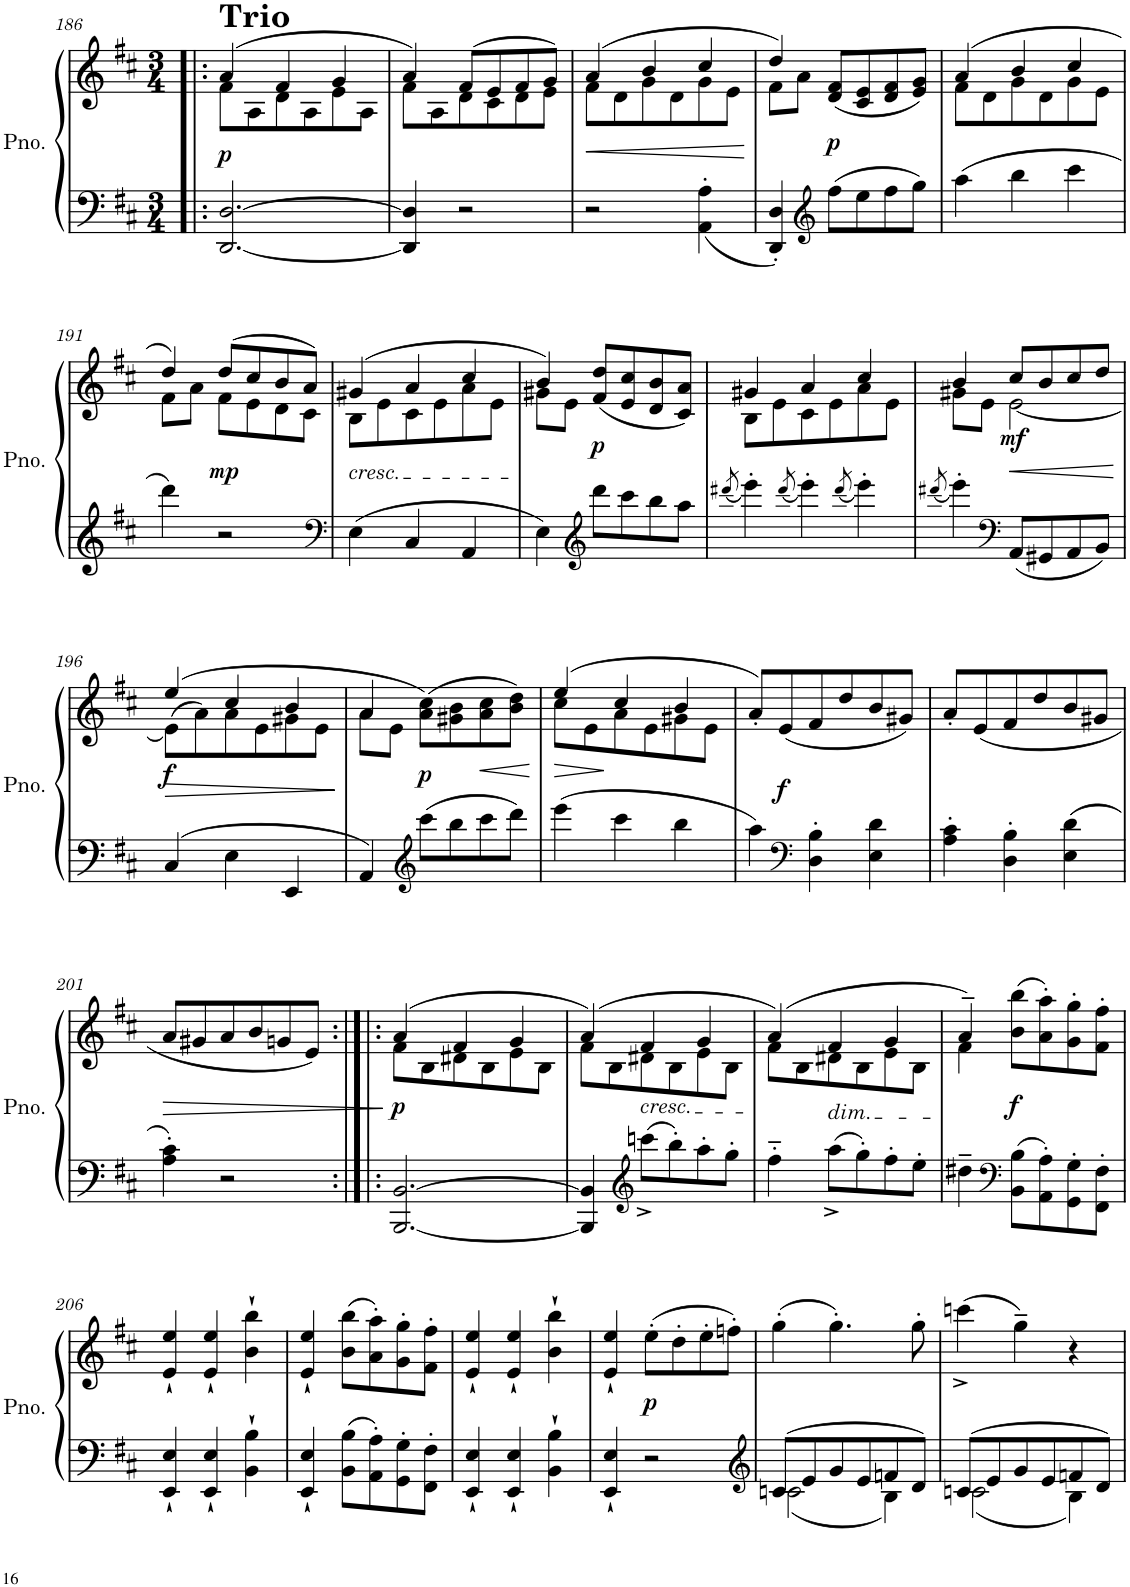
**kern	**kern	**dynam
*part1	*part1	*part1
*staff2	*staff1	*staff1/2
*I"Piano	*	*
*I'Pno.	*	*
!!LO:PB:g=z
*clefF4	*clefG2	*
*k[f#c#]	*k[f#c#]	*
*M3/4	*M3/4	*
=186!|:	=186!|:	=186!|:
*	*^	*
!	!LO:TX:a:B:t=Trio	!	!
!	!	!	!LO:DY:a=2
[2.DD/ [2.D/	(4a/	8f#\L	p
.	.	8A\	.
.	4f#/	8d\	.
.	.	8A\	.
.	4g/	8e\	.
.	.	8A\J	.
=187	=187	=187	=187
4DD/] 4D/]	4a/)	8f#\L	.
.	.	8A\	.
2r	(8f#/L	8d\	.
.	8e/	8c#\	.
.	8f#/	8d\	.
.	8g/J)	8e\J	.
=188	=188	=188	=188
!	!	!	!LO:HP:b
2r	(4a/	8f#\L	<
.	.	8d\	.
.	4b/	8g\	.
.	.	8d\	.
4AA\' 4A\'	4cc#/	8g\	.
.	.	8e\J	.
*	*v	*v	*
.	.	[
=189	=189	=189
*	*^	*
4DD/' 4D/'	4dd/)	8f#\L	.
.	.	8a\J	.
*clefG2	*	*	*
!	!	!	!LO:DY:b
8ff#\L	(8d/ 8f#/L	2ryy	p
8ee\	8c#/ 8e/	.	.
8ff#\	8d/ 8f#/	.	.
8gg\J	8e/ 8g/J)	.	.
=190	=190	=190	=190
4aa\	(4a/	8f#\L	.
.	.	8d\	.
4bb\	4b/	8g\	.
.	.	8d\	.
4ccc#\	4cc#/	8g\	.
.	.	8e\J	.
!!LO:LB:g=z	!!
=191	=191	=191	=191
4ddd\	4dd/)	8f#\L	.
.	.	8a\J	.
!	!	!	!LO:DY:b
2r	(8dd/L	8f#\L	mp
.	8cc#/	8e\	.
.	8b/	8d\	.
.	8a/J)	8c#\J	.
=192	=192	=192	=192
*clefF4	*	*	*
!	!LO:TX:b:i:t=cresc.	!	!
4E\	(4g#X/	8B\L	.
.	.	8e\	.
4C#/	4a/	8c#\	.
.	.	8e\	.
4AA/	4cc#/	8a\	.
.	.	8e\J	.
=193	=193	=193	=193
4E\	4b/)	8g#X\L	.
.	.	8e\J	.
*clefG2	*	*	*
!	!	!	!LO:DY:b
8ddd\L	(<8f#/ 8dd/L	2ryy	p
8ccc#\	8e/ 8cc#/	.	.
8bb\	8d/ 8b/	.	.
8aa\J	8c#/ 8a/J)	.	.
=194	=194	=194	=194
8qddd#X/	.	.	.
4eee'\	4g#X/	8B\L	.
.	.	8e\	.
8qddd#/	.	.	.
4eee'\	4a/	8c#\	.
.	.	8e\	.
8qddd#/	.	.	.
4eee'\	4cc#/	8a\	.
.	.	8e\J	.
=195	=195	=195	=195
8qddd#X/	.	.	.
4eee'\	4b/	8g#X\L	.
.	.	8e\J	.
*clefF4	*	*	*
!	!	!	!LO:HP:b
!	!	!	!LO:DY:n=1:b
8AA/L	8cc#/L	[2e\	< mf
8GG#X/	8b/	.	.
8AA/	8cc#/	.	.
8BB/J	8dd/J	.	.
*	*v	*v	*
.	.	[
!!LO:LB:g=z
=196	=196	=196
!	!	!LO:HP:b
*	*^	*
!	!	!	!LO:DY:n=1:b
4C#/	(4ee/	(>8e\L]	> f
.	.	8a\)	.
4E\	4cc#/	8a\	.
.	.	8e\	.
4EE/	4b/	8g#X\	.
.	.	8e\J	.
*	*v	*v	*
.	.	]
=197	=197	=197
*	*^	*
4AA/	4a/	8a\L	.
.	.	8e\J	.
*clefG2	*	*	*
!	!	!	!LO:DY:b
8ccc#\L	(>8a\ 8cc#\L)	2ryy	p
8bb\	8g#X\ 8b\	.	.
!	!	!	!LO:HP:b
8ccc#\	8a\ 8cc#\	.	<
8ddd\J	8b\ 8dd\J)	.	.
*	*v	*v	*
.	.	[
=198	=198	=198
!	!	!LO:HP:b
*	*^	*
4eee\	(4ee/	8cc#\L	>
.	.	8e\	.
4ccc#\	4cc#/	8a\	]
.	.	8e\	.
4bb\	4b/	8g#X\	.
.	.	8e\J	.
*	*v	*v	*
=199	=199	=199
4aa\	8a'/L)	.
!	!	!LO:DY:b
.	(8e/	f
*clefF4	*	*
4D\' 4B\'	8f#/	.
.	8dd/	.
4E\ 4d\	8b/	.
.	8g#X/J)	.
=200	=200	=200
4A\' 4c#\'	8a'/L	.
.	(8e/	.
4D\' 4B\'	8f#/	.
.	8dd/	.
4E\ 4d\	8b/	.
.	8g#X/J	.
!!LO:LB:g=z
=201	=201	=201
!	!	!LO:HP:b
4A\' 4c#\'	8a/L	>
.	8g#X/	.
2r	8a/	.
.	8b/	.
.	8gn/	.
.	8e/J)	.
.	.	]
=202:|!|:	=202:|!|:	=202:|!|:
*	*^	*
!	!	!	!LO:DY:b
[2.BBB/ [2.BB/	(>4a/	8f#\L	p
.	.	8B\	.
.	4f#/	8d#X\	.
.	.	8B\	.
.	4g/	8e\	.
.	.	8B\J	.
=203	=203	=203	=203
4BBB/] 4BB/]	(>4a/)	8f#\L	.
.	.	8B\	.
*clefG2	*	*	*
!	!LO:TX:b:i:t=cresc.	!	!
8cccn^<\L	4f#/	8d#X\	.
8bb'\	.	8B\	.
8aa'\	4g/	8e\	.
8gg'\J	.	8B\J	.
=204	=204	=204	=204
4ff#'~\	(>4a/)	8f#\L	.
.	.	8B\	.
!	!LO:TX:b:i:t=dim.	!	!
8aa^<\L	4f#/	8d#X\	.
8gg'\	.	8B\	.
8ff#'\	4g/	8e\	.
8ee'\J	.	8B\J	.
=205	=205	=205	=205
4dd#X~\	4a~/)	4f#\	.
*clefF4	*	*	*
!	!	!	!LO:DY:b
8BB\ 8B\L	(>8b\ 8bb\L	2ryy	f
8AA\' 8A\'	8a\'> 8aa\'>)	.	.
8GG\' 8G\'	8g\'> 8gg\'>	.	.
8FF#\' 8F#\'J	8f#\'> 8ff#\'>J	.	.
*	*v	*v	*
!!LO:LB:g=z
=206	=206	=206
4EE/` 4E/`	4e/` 4ee/`	.
4EE/` 4E/`	4e/` 4ee/`	.
4BB\` 4B\`	4b\` 4bb\`	.
=207	=207	=207
4EE/` 4E/`	4e/` 4ee/`	.
8BB\ 8B\L	(8b\ 8bb\L	.
8AA\' 8A\'	8a\' 8aa\')	.
8GG\' 8G\'	8g\' 8gg\'	.
8FF#\' 8F#\'J	8f#\' 8ff#\'J	.
=208	=208	=208
4EE/` 4E/`	4e/` 4ee/`	.
4EE/` 4E/`	4e/` 4ee/`	.
4BB\` 4B\`	4b\` 4bb\`	.
=209	=209	=209
4EE/` 4E/`	4e/` 4ee/`	.
!	!	!LO:DY:b
2r	(8ee'\L	p
.	8dd'\	.
.	8ee'\	.
.	8ffn'\J)	.
=210	=210	=210
*clefG2	*	*
*^	*	*
8cn/L	2c\	(4gg'\	.
8e/	.	.	.
8g/	.	4.gg'\)	.
8e/	.	.	.
8fn/	4B\	.	.
8d/J	.	8gg'\	.
=211	=211	=211	=211
8cn/L	2c\	(4cccn^<\	.
8e/	.	.	.
8g/	.	4gg~\)	.
8e/	.	.	.
8fn/	4B\	4r	.
8d/J	.	.	.
*v	*v	*	*
=	=	=
*-	*-	*-
